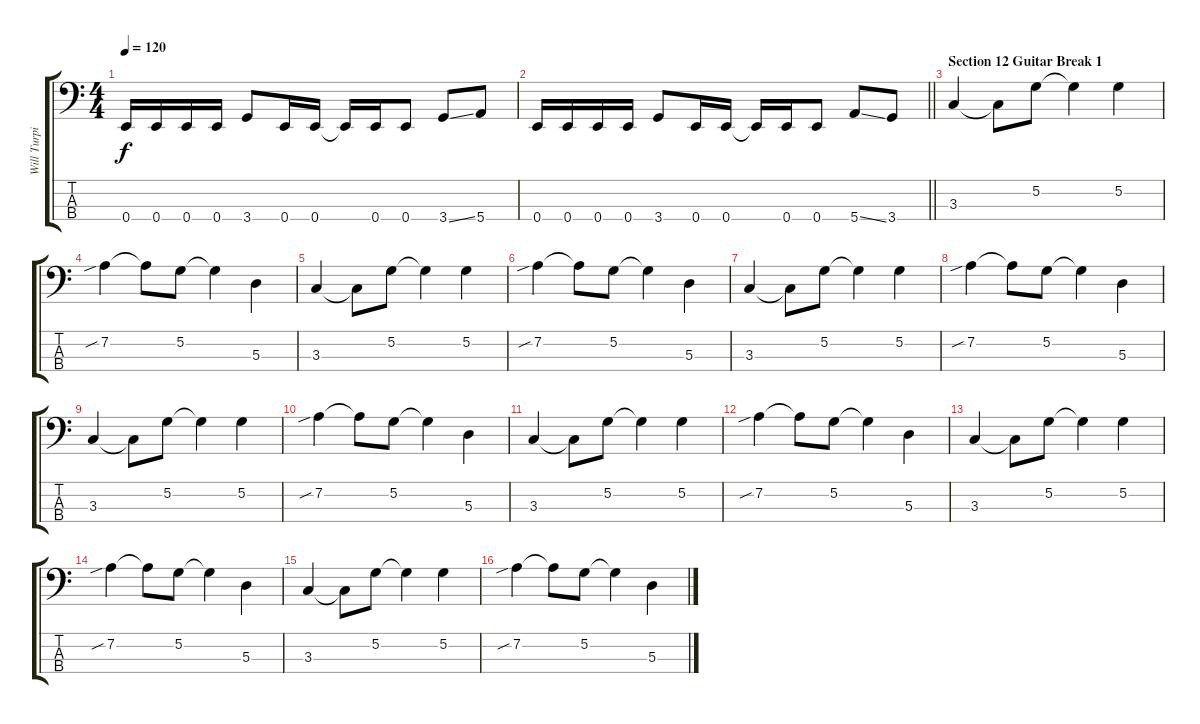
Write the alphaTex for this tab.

\track ("Will Turpin" "Will Turpi") {instrument electricbassfinger}
\staff {score tabs}
\tuning (G2 D2 A1 E1) {hide}
\ts (4 4)
\tempo 120
\clef f4
\ks c
0.4.16{dy f} 0.4.16 0.4.16 0.4.16 3.4.8 0.4.16 0.4.16 0.4{t}.16 0.4.16 0.4.8 3.4{ss}.8 5.4.8 |
\barLineRight lightlight
0.4.16 0.4.16 0.4.16 0.4.16 3.4.8 0.4.16 0.4.16 0.4{t}.16 0.4.16 0.4.8 5.4{ss}.8 3.4.8 |
\section ("" "Section 12 Guitar Break 1")
3.3.4 3.3{t}.8 5.2.8 5.2{t}.4 5.2.4 |
7.2{sib}.4 7.2{t}.8 5.2.8 5.2{t}.4 5.3.4 |
3.3.4 3.3{t}.8 5.2.8 5.2{t}.4 5.2.4 |
7.2{sib}.4 7.2{t}.8 5.2.8 5.2{t}.4 5.3.4 |
3.3.4 3.3{t}.8 5.2.8 5.2{t}.4 5.2.4 |
7.2{sib}.4 7.2{t}.8 5.2.8 5.2{t}.4 5.3.4 |
3.3.4 3.3{t}.8 5.2.8 5.2{t}.4 5.2.4 |
7.2{sib}.4 7.2{t}.8 5.2.8 5.2{t}.4 5.3.4 |
3.3.4 3.3{t}.8 5.2.8 5.2{t}.4 5.2.4 |
7.2{sib}.4 7.2{t}.8 5.2.8 5.2{t}.4 5.3.4 |
3.3.4 3.3{t}.8 5.2.8 5.2{t}.4 5.2.4 |
7.2{sib}.4 7.2{t}.8 5.2.8 5.2{t}.4 5.3.4 |
3.3.4 3.3{t}.8 5.2.8 5.2{t}.4 5.2.4 |
7.2{sib}.4 7.2{t}.8 5.2.8 5.2{t}.4 5.3.4
